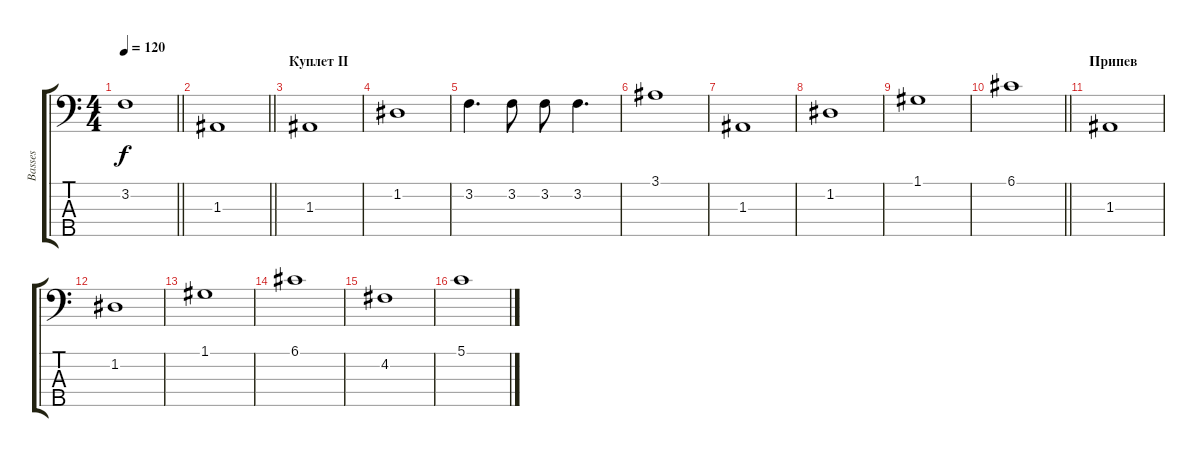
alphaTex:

\track ("Basses" "Basses") {instrument fretlessbass}
\staff {score tabs}
\tuning (G2 D2 A1 E1 B0) {hide}
\ts (4 4)
\tempo 120
\clef f4
\barLineRight lightlight
\ks c
3.2.1{dy f} |
\barLineRight lightlight
1.3.1 |
\section ("" "Куплет II")
1.3.1 |
1.2.1 |
3.2.4{d} 3.2.8 3.2.8 3.2.4{d} |
3.1.1 |
1.3.1 |
1.2.1 |
1.1.1 |
\barLineRight lightlight
6.1.1 |
\section ("" "Припев")
1.3.1 |
1.2.1 |
1.1.1 |
6.1.1 |
4.2.1 |
5.1.1
